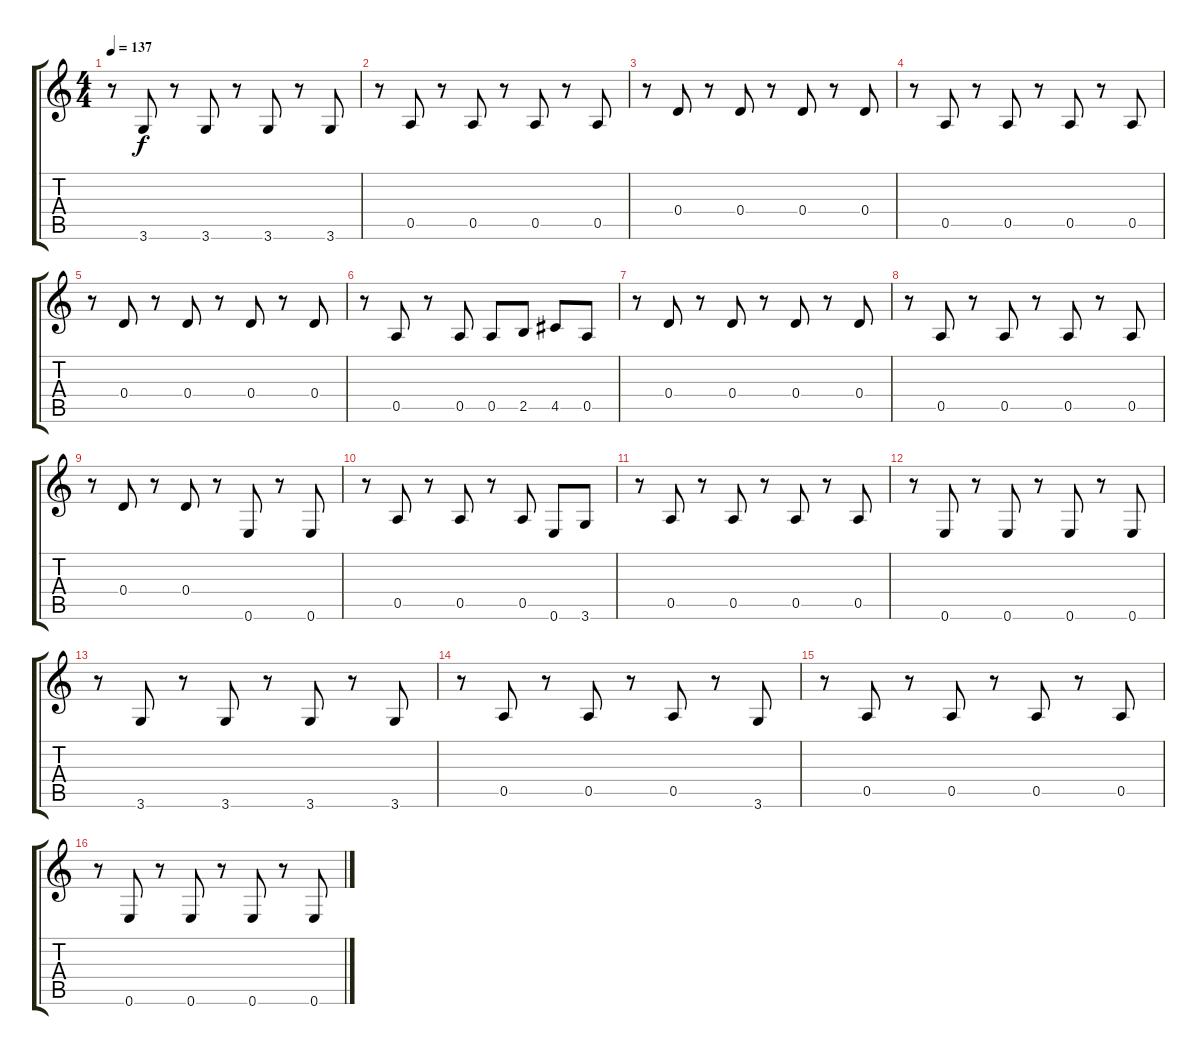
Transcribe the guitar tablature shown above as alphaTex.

\track "" {instrument electricbassfinger}
\staff {score tabs}
\tuning (E4 B3 G3 D3 A2 E2) {hide}
\ts (4 4)
\tempo 137
\clef g2
\ks c
r.8{dy f} 3.6.8 r.8 3.6.8 r.8 3.6.8 r.8 3.6.8 |
r.8 0.5.8 r.8 0.5.8 r.8 0.5.8 r.8 0.5.8 |
r.8 0.4.8 r.8 0.4.8 r.8 0.4.8 r.8 0.4.8 |
r.8 0.5.8 r.8 0.5.8 r.8 0.5.8 r.8 0.5.8 |
r.8 0.4.8 r.8 0.4.8 r.8 0.4.8 r.8 0.4.8 |
r.8 0.5.8 r.8 0.5.8 0.5.8 2.5.8 4.5.8 0.5.8 |
r.8 0.4.8 r.8 0.4.8 r.8 0.4.8 r.8 0.4.8 |
r.8 0.5.8 r.8 0.5.8 r.8 0.5.8 r.8 0.5.8 |
r.8 0.4.8 r.8 0.4.8 r.8 0.6.8 r.8 0.6.8 |
r.8 0.5.8 r.8 0.5.8 r.8 0.5.8 0.6.8 3.6.8 |
r.8 0.5.8 r.8 0.5.8 r.8 0.5.8 r.8 0.5.8 |
r.8 0.6.8 r.8 0.6.8 r.8 0.6.8 r.8 0.6.8 |
r.8 3.6.8 r.8 3.6.8 r.8 3.6.8 r.8 3.6.8 |
r.8 0.5.8 r.8 0.5.8 r.8 0.5.8 r.8 3.6.8 |
r.8 0.5.8 r.8 0.5.8 r.8 0.5.8 r.8 0.5.8 |
r.8 0.6.8 r.8 0.6.8 r.8 0.6.8 r.8 0.6.8
